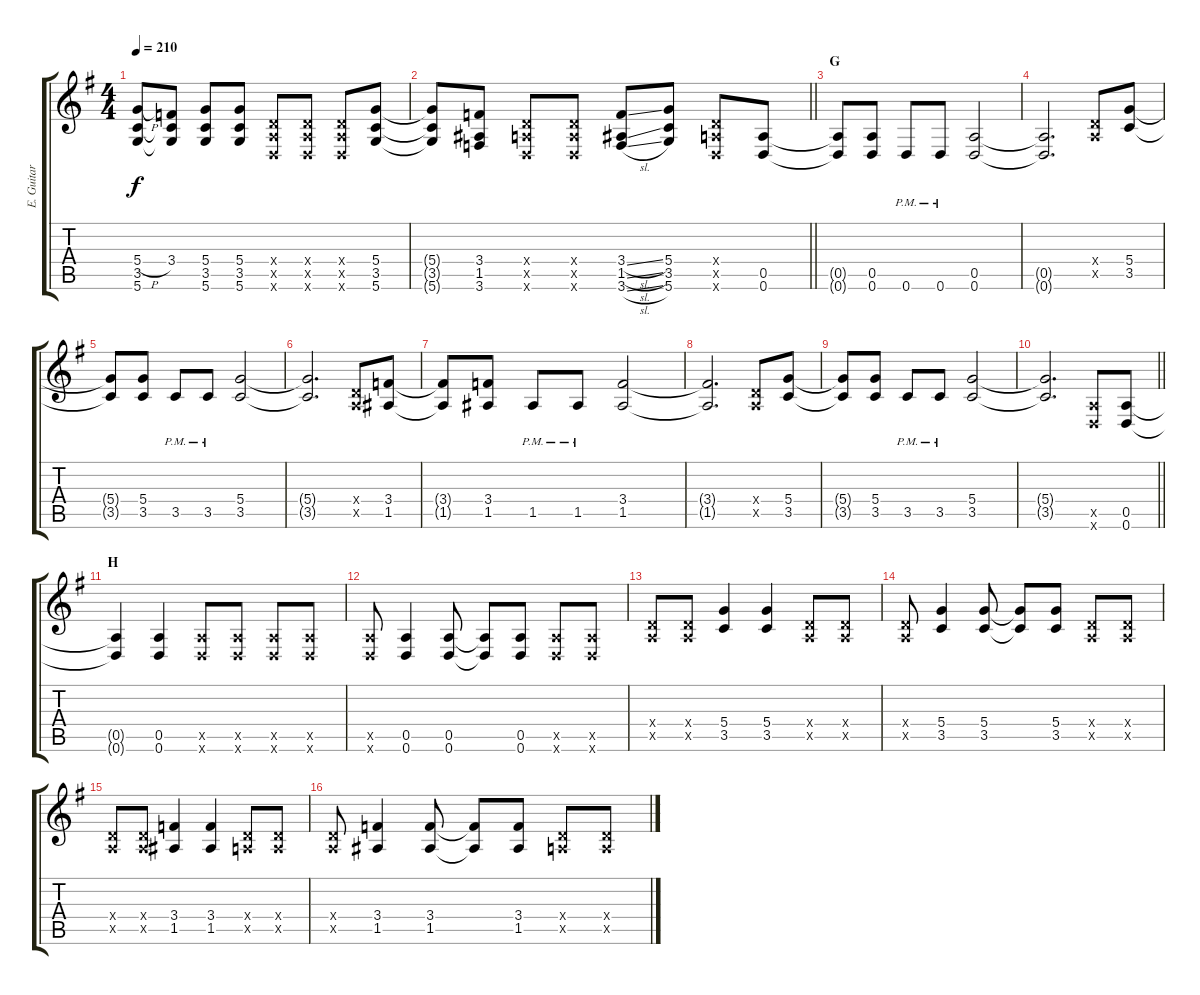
\track ("E. Guitar II" "E. Guitar ") {instrument overdrivenguitar}
\staff {score tabs}
\tuning (E4 B3 G3 D3 A2 D2) {hide}
\ts (4 4)
\tempo 210
\clef g2
\ks g
(5.4{h} 3.5 5.6).8{dy f} (3.4 3.5{t} 5.6{t}).8 (5.4 3.5 5.6).8 (5.4 3.5 5.6).8 (0.4{x} 0.5{x} 0.6{x}).8 (0.4{x} 0.5{x} 0.6{x}).8 (0.4{x} 0.5{x} 0.6{x}).8 (5.4 3.5 5.6).8 |
\barLineRight lightlight
(5.4{t} 3.5{t} 5.6{t}).8 (3.4 1.5 3.6).8 (0.4{x} 0.5{x} 0.6{x}).8 (0.4{x} 0.5{x} 0.6{x}).8 (3.4{sl} 1.5{sl} 3.6{sl}).8 (5.4 3.5 5.6).8 (0.4{x} 0.5{x} 0.6{x}).8 (0.5 0.6).8 |
\section ("" "G")
(0.5{t} 0.6{t}).8 (0.5 0.6).8 0.6{pm}.8 0.6{pm}.8 (0.5 0.6).2 |
(0.5{t} 0.6{t}).2{d} (0.4{x} 0.5{x}).8 (5.4 3.5).8 |
(5.4{t} 3.5{t}).8 (5.4 3.5).8 3.5{pm}.8 3.5{pm}.8 (5.4 3.5).2 |
(5.4{t} 3.5{t}).2{d} (0.4{x} 0.5{x}).8 (3.4 1.5).8 |
(3.4{t} 1.5{t}).8 (3.4 1.5).8 1.5{pm}.8 1.5{pm}.8 (3.4 1.5).2 |
(3.4{t} 1.5{t}).2{d} (0.4{x} 0.5{x}).8 (5.4 3.5).8 |
(5.4{t} 3.5{t}).8 (5.4 3.5).8 3.5{pm}.8 3.5{pm}.8 (5.4 3.5).2 |
\barLineRight lightlight
(5.4{t} 3.5{t}).2{d} (0.5{x} 0.6{x}).8 (0.5 0.6).8 |
\section ("" "H")
(0.5{t} 0.6{t}).4 (0.5 0.6).4 (0.5{x} 0.6{x}).8 (0.5{x} 0.6{x}).8 (0.5{x} 0.6{x}).8 (0.5{x} 0.6{x}).8 |
(0.5{x} 0.6{x}).8 (0.5 0.6).4 (0.5 0.6).8 (0.5{t} 0.6{t}).8 (0.5 0.6).8 (0.5{x} 0.6{x}).8 (0.5{x} 0.6{x}).8 |
(0.4{x} 0.5{x}).8 (0.4{x} 0.5{x}).8 (5.4 3.5).4 (5.4 3.5).4 (0.4{x} 0.5{x}).8 (0.4{x} 0.5{x}).8 |
(0.4{x} 0.5{x}).8 (5.4 3.5).4 (5.4 3.5).8 (5.4{t} 3.5{t}).8 (5.4 3.5).8 (0.4{x} 0.5{x}).8 (0.4{x} 0.5{x}).8 |
(0.4{x} 0.5{x}).8 (0.4{x} 0.5{x}).8 (3.4 1.5).4 (3.4 1.5).4 (0.4{x} 0.5{x}).8 (0.4{x} 0.5{x}).8 |
(0.4{x} 0.5{x}).8 (3.4 1.5).4 (3.4 1.5).8 (3.4{t} 1.5{t}).8 (3.4 1.5).8 (0.4{x} 0.5{x}).8 (0.4{x} 0.5{x}).8
